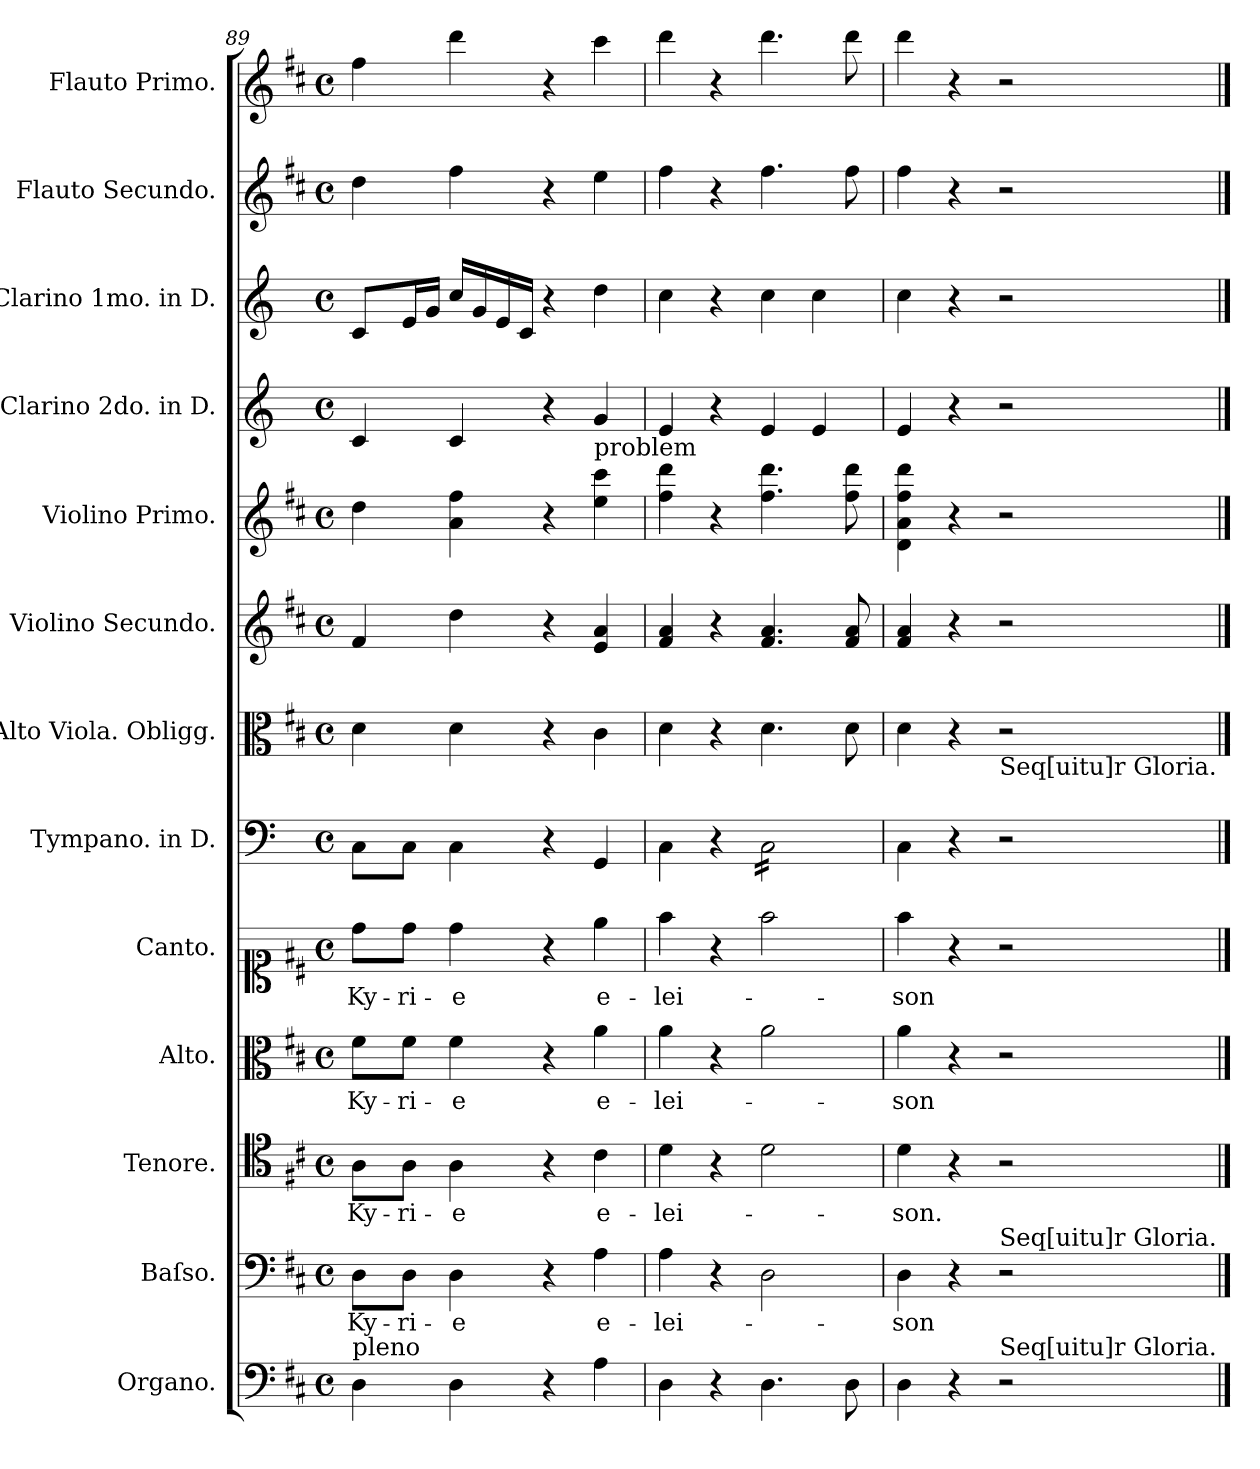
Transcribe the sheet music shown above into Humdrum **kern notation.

**kern	**kern	**text	**kern	**text	**kern	**text	**kern	**text	**kern	**kern	**kern	**kern	**kern	**kern	**kern	**kern
*part13	*part12	*part12	*part11	*part11	*part10	*part10	*part9	*part9	*part8	*part7	*part6	*part5	*part4	*part3	*part2	*part1
*staff13	*staff12	*staff12	*staff11	*staff11	*staff10	*staff10	*staff9	*staff9	*staff8	*staff7	*staff6	*staff5	*staff4	*staff3	*staff2	*staff1
*I"Organo.	*I"Baſso.	*	*I"Tenore.	*	*I"Alto.	*	*I"Canto.	*	*I"Tympano. in D.	*I"Alto Viola. Obligg.	*I"Violino Secundo.	*I"Violino Primo.	*I"Clarino 2do. in D.	*I"Clarino 1mo. in D.	*I"Flauto Secundo.	*I"Flauto Primo.
*I'Org	*I'B	*	*I'T	*	*I'A	*	*I'C	*	*I'Tymp	*I'Vla	*	*I'Vn I	*	*I'Clno I	*	*I'Fl I
*clefF4	*clefF4	*	*clefC4	*	*clefC3	*	*clefC1	*	*clefF4	*clefC3	*clefG2	*clefG2	*clefG2	*clefG2	*clefG2	*clefG2
*	*	*	*	*	*	*	*	*	*ITrd-1c-2	*	*	*	*ITrd-1c-2	*ITrd-1c-2	*	*
*k[f#c#]	*k[f#c#]	*	*k[f#c#]	*	*k[f#c#]	*	*k[f#c#]	*	*k[f#c#]	*k[f#c#]	*k[f#c#]	*k[f#c#]	*k[f#c#]	*k[f#c#]	*k[f#c#]	*k[f#c#]
*D:	*D:	*	*D:	*	*D:	*	*D:	*	*	*D:	*D:	*D:	*	*	*D:	*D:
*M4/4	*M4/4	*	*M4/4	*	*M4/4	*	*M4/4	*	*M4/4	*M4/4	*M4/4	*M4/4	*M4/4	*M4/4	*M4/4	*M4/4
*met(c)	*met(c)	*	*met(c)	*	*met(c)	*	*met(c)	*	*met(c)	*met(c)	*met(c)	*met(c)	*met(c)	*met(c)	*met(c)	*met(c)
=89	=89	=89	=89	=89	=89	=89	=89	=89	=89	=89	=89	=89	=89	=89	=89	=89
!LO:TX:a:t=pleno	!	!	!	!	!	!	!	!	!	!	!	!	!	!	!	!
4D\	8D\L	Ky-	8A\L	Ky-	8f#\L	Ky-	8dd\L	Ky-	8D\L	4d\	4f#/	4dd\	4d/	8d/L	4dd\	4ff#\
.	8D\J	-ri-	8A\J	-ri-	8f#\J	-ri-	8dd\J	-ri-	8D\J	.	.	.	.	16f#/L	.	.
.	.	.	.	.	.	.	.	.	.	.	.	.	.	16a/JJ	.	.
4D\	4D\	-e	4A\	-e	4f#\	-e	4dd\	-e	4D\	4d\	4dd\	4a\ 4ff#\	4d/	16dd/LL	4ff#\	4ddd\
.	.	.	.	.	.	.	.	.	.	.	.	.	.	16a/	.	.
.	.	.	.	.	.	.	.	.	.	.	.	.	.	16f#/	.	.
.	.	.	.	.	.	.	.	.	.	.	.	.	.	16d/JJ	.	.
4r	4r	.	4r	.	4r	.	4r	.	4r	4r	4r	4r	4r	4r	4r	4r
!	!	!	!	!	!	!	!	!	!	!	!	!LO:TX:a:t=problem	!	!	!	!
4A\	4A\	e-	4c#\	e-	4a\	e-	4ee\	e-	4AA/	4c#\	4e/ 4a/	4ee\ 4ccc#\	4a/	4ee\	4ee\	4ccc#\
=90	=90	=90	=90	=90	=90	=90	=90	=90	=90	=90	=90	=90	=90	=90	=90	=90
4D\	4A\	-lei-	4d\	-lei-	4a\	-lei-	4ff#\	-lei-	4D\	4d\	4f#/ 4a/	4ff#\ 4ddd\	4f#/	4dd\	4ff#\	4ddd\
4r	4r	.	4r	.	4r	.	4r	.	4r	4r	4r	4r	4r	4r	4r	4r
*	*	*	*	*	*	*	*	*	*tremolo	*	*	*	*	*	*	*
4.D\	2D\	.	2d\	.	2a\	.	2ff#\	.	16D\LL	4.d\	4.f#/ 4.a/	4.ff#\ 4.ddd\	4f#/	4dd\	4.ff#\	4.ddd\
.	.	.	.	.	.	.	.	.	16D\	.	.	.	.	.	.	.
.	.	.	.	.	.	.	.	.	16D\	.	.	.	.	.	.	.
.	.	.	.	.	.	.	.	.	16D\	.	.	.	.	.	.	.
.	.	.	.	.	.	.	.	.	16D\	.	.	.	4f#/	4dd\	.	.
.	.	.	.	.	.	.	.	.	16D\	.	.	.	.	.	.	.
8D\	.	.	.	.	.	.	.	.	16D\	8d\	8f#/ 8a/	8ff#\ 8ddd\	.	.	8ff#\	8ddd\
.	.	.	.	.	.	.	.	.	16D\JJ	.	.	.	.	.	.	.
*	*	*	*	*	*	*	*	*	*Xtremolo	*	*	*	*	*	*	*
=91	=91	=91	=91	=91	=91	=91	=91	=91	=91	=91	=91	=91	=91	=91	=91	=91
4D\	4D\	-son	4d\	-son.	4a\	-son	4ff#\	-son	4D\	4d\	4f#/ 4a/	4d\ 4a\ 4ff#\ 4ddd\	4f#/	4dd\	4ff#\	4ddd\
4r	4r	.	4r	.	4r	.	4r	.	4r	4r	4r	4r	4r	4r	4r	4r
!	!	!	!	!	!	!	!	!	!	!LO:TX:b:t=Seq[uitu]r Gloria.	!	!	!	!	!	!
!	!LO:TX:a:t=Seq[uitu]r Gloria.	!	!	!	!	!	!	!	!	!	!	!	!	!	!	!
!LO:TX:a:t=Seq[uitu]r Gloria.	!	!	!	!	!	!	!	!	!	!	!	!	!	!	!	!
2r	2r	.	2r	.	2r	.	2r	.	2r	2r	2r	2r	2r	2r	2r	2r
==	==	==	==	==	==	==	==	==	==	==	==	==	==	==	==	==
*-	*-	*-	*-	*-	*-	*-	*-	*-	*-	*-	*-	*-	*-	*-	*-	*-
